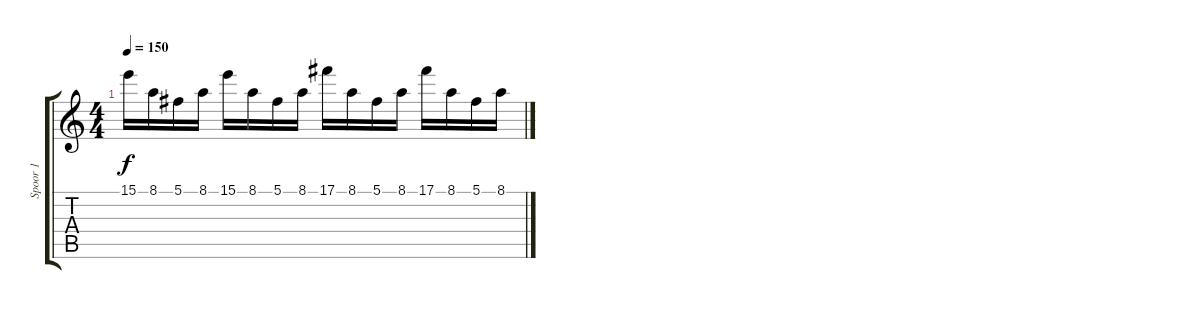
\track ("Spoor 1" "Spoor 1") {instrument distortionguitar}
\staff {score tabs}
\tuning (Db4 Ab3 E3 B2 Gb2 B1) {hide}
\ts (4 4)
\tempo 150
\clef g2
\ks c
15.1.16{dy f} 8.1.16 5.1.16 8.1.16 15.1.16 8.1.16 5.1.16 8.1.16 17.1.16 8.1.16 5.1.16 8.1.16 17.1.16 8.1.16 5.1.16 8.1.16
